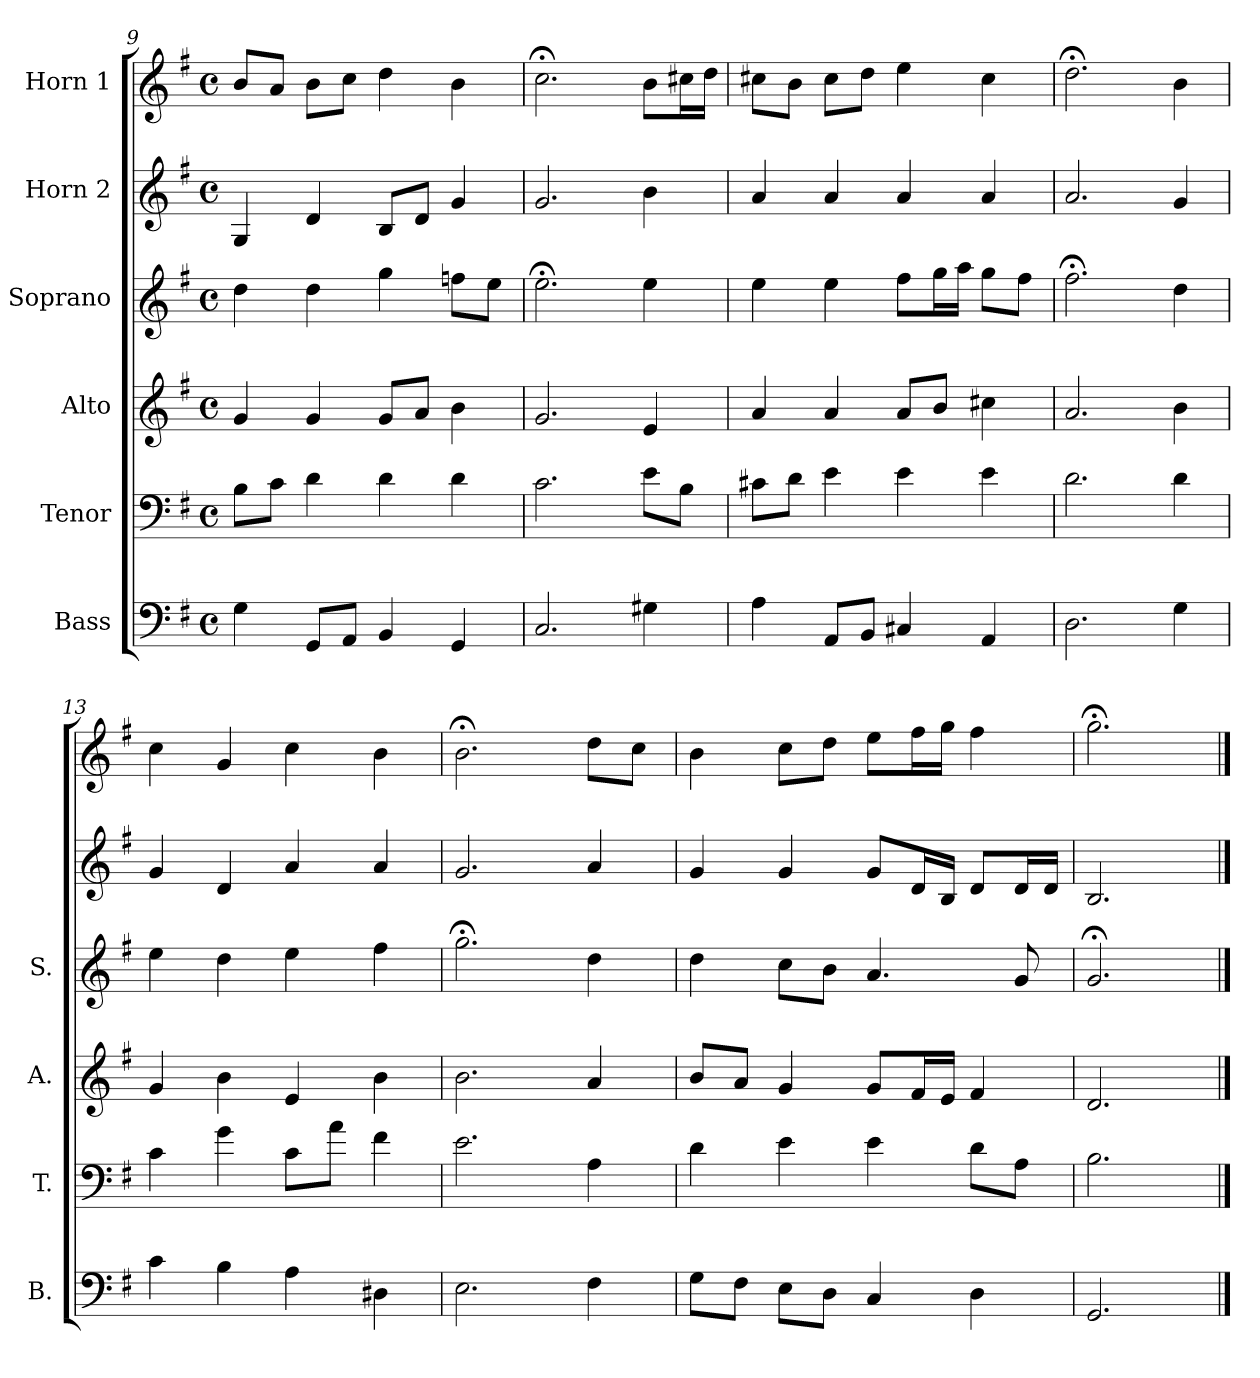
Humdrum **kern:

**kern	**kern	**kern	**kern	**kern	**kern
*part6	*part5	*part4	*part3	*part2	*part1
*staff6	*staff5	*staff4	*staff3	*staff2	*staff1
*I"Bass	*I"Tenor	*I"Alto	*I"Soprano	*I"Horn 2	*I"Horn 1
*I'B.	*I'T.	*I'A.	*I'S.	*	*
*clefF4	*clefF4	*clefG2	*clefG2	*clefG2	*clefG2
*k[f#]	*k[f#]	*k[f#]	*k[f#]	*k[f#]	*k[f#]
*G:	*G:	*G:	*G:	*G:	*G:
*M4/4	*M4/4	*M4/4	*M4/4	*M4/4	*M4/4
*met(c)	*met(c)	*met(c)	*met(c)	*met(c)	*met(c)
=9	=9	=9	=9	=9	=9
4G\	8B\L	4g/	4dd\	4G/	8b/L
.	8c\J	.	.	.	8a/J
8GG/L	4d\	4g/	4dd\	4d/	8b\L
8AA/J	.	.	.	.	8cc\J
4BB/	4d\	8g/L	4gg\	8B/L	4dd\
.	.	8a/J	.	8d/J	.
4GG/	4d\	4b\	8ffn\L	4g/	4b\
.	.	.	8ee\J	.	.
=10	=10	=10	=10	=10	=10
2.C/	2.c\	2.g/	2.ee;<\	2.g/	2.cc;<\
4G#X\	8e\L	4e/	4ee\	4b\	8b\L
.	8B\J	.	.	.	16cc#X\L
.	.	.	.	.	16dd\JJ
=11	=11	=11	=11	=11	=11
4A\	8c#X\L	4a/	4ee\	4a/	8cc#X\L
.	8d\J	.	.	.	8b\J
8AA/L	4e\	4a/	4ee\	4a/	8cc#\L
8BB/J	.	.	.	.	8dd\J
4C#X/	4e\	8a/L	8ff#\L	4a/	4ee\
.	.	8b/J	16gg\L	.	.
.	.	.	16aa\JJ	.	.
4AA/	4e\	4cc#X\	8gg\L	4a/	4cc#\
.	.	.	8ff#\J	.	.
!!LO:LB:g=z
=12	=12	=12	=12	=12	=12
2.D\	2.d\	2.a/	2.ff#;<\	2.a/	2.dd;<\
4G\	4d\	4b\	4dd\	4g/	4b\
=13	=13	=13	=13	=13	=13
4c\	4c\	4g/	4ee\	4g/	4cc\
4B\	4g\	4b\	4dd\	4d/	4g/
4A\	8c\L	4e/	4ee\	4a/	4cc\
.	8a\J	.	.	.	.
4D#X\	4f#\	4b\	4ff#\	4a/	4b\
=14	=14	=14	=14	=14	=14
2.E\	2.e\	2.b\	2.gg;<\	2.g/	2.b;<\
4F#\	4A\	4a/	4dd\	4a/	8dd\L
.	.	.	.	.	8cc\J
=15	=15	=15	=15	=15	=15
8G\L	4d\	8b/L	4dd\	4g/	4b\
8F#\J	.	8a/J	.	.	.
8E\L	4e\	4g/	8cc\L	4g/	8cc\L
8D\J	.	.	8b\J	.	8dd\J
4C/	4e\	8g/L	4.a/	8g/L	8ee\L
.	.	16f#/L	.	16d/L	16ff#\L
.	.	16e/JJ	.	16B/JJ	16gg\JJ
4D\	8d\L	4f#/	.	8d/L	4ff#\
.	8A\J	.	8g/	16d/L	.
.	.	.	.	16d/JJ	.
=16	=16	=16	=16	=16	=16
2.GG/	2.B\	2.d/	2.g;</	2.B/	2.gg;<\
==	==	==	==	==	==
*-	*-	*-	*-	*-	*-
